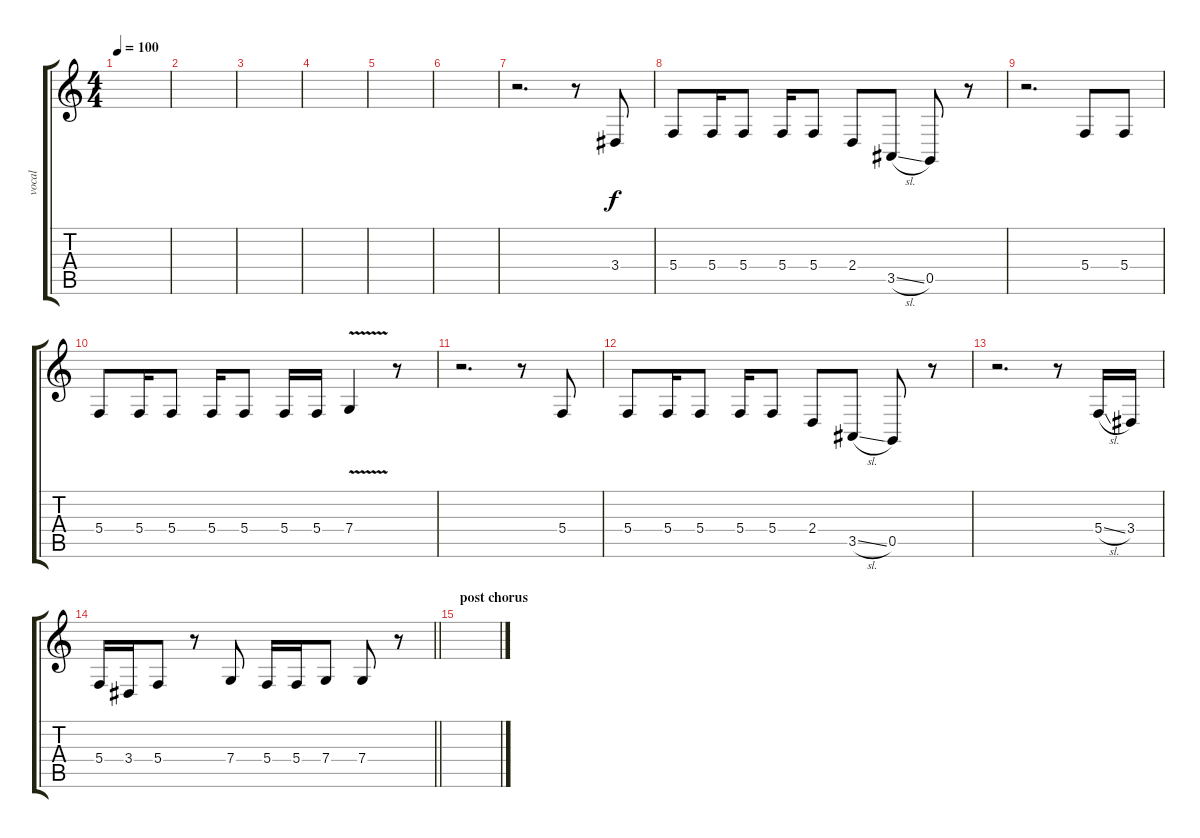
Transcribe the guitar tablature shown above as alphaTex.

\track ("vocal" "vocal") {instrument altosax}
\staff {score tabs}
\tuning (D4 A3 F3 C3 G2 C2) {hide}
\ts (4 4)
\tempo 100
\clef g2
\ks c
|
|
|
|
|
|
r.2{d} r.8 3.4.8 |
5.4.8 5.4.16 5.4.8 5.4.16 5.4.8 2.4.8 3.5{sl}.8 0.5.8 r.8 |
r.2{d} 5.4.8 5.4.8 |
5.4.8 5.4.16 5.4.8 5.4.16 5.4.8 5.4.16 5.4.16 7.4{v}.4 r.8 |
r.2{d} r.8 5.4.8 |
5.4.8 5.4.16 5.4.8 5.4.16 5.4.8 2.4.8 3.5{sl}.8 0.5.8 r.8 |
r.2{d} r.8 5.4{sl}.16 3.4.16 |
\barLineRight lightlight
5.4.16 3.4.16 5.4.8 r.8 7.4.8 5.4.16 5.4.16 7.4.8 7.4.8 r.8 |
\section ("" "post chorus")
